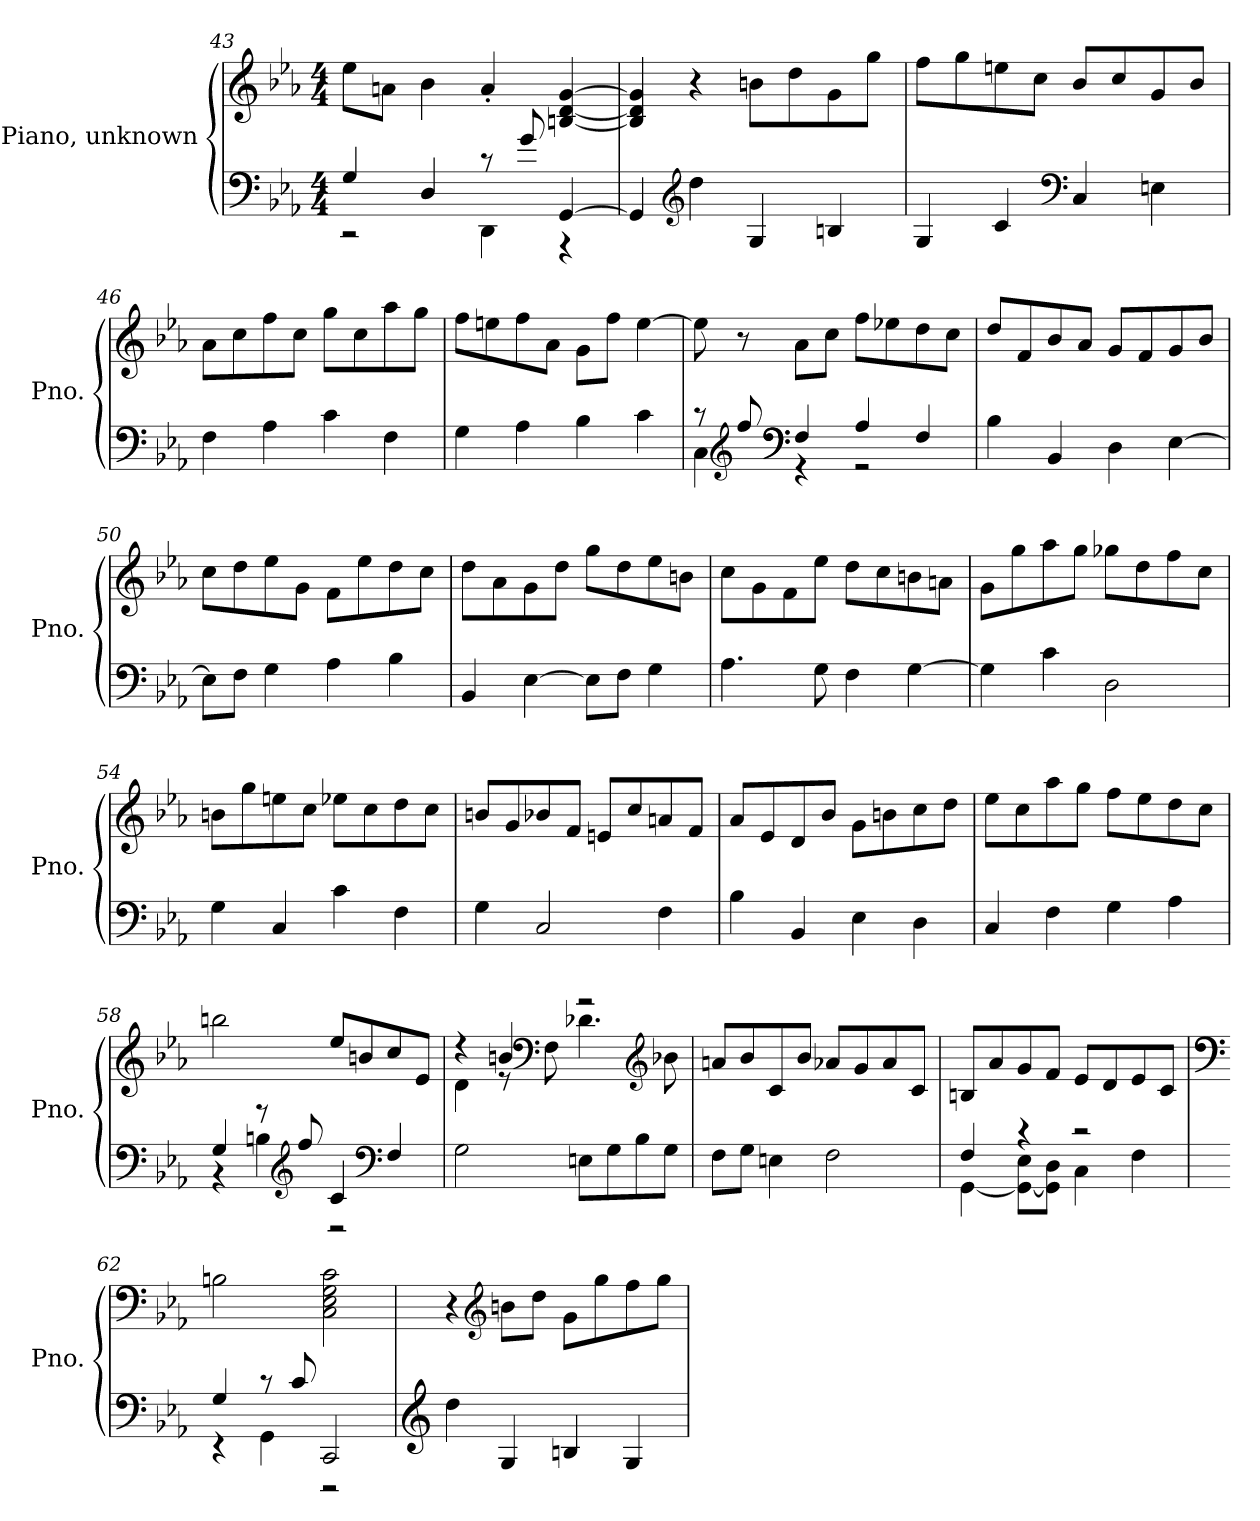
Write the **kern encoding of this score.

**kern	**kern
*part1	*part1
*staff2	*staff1
*I"Piano, unknown	*
*I'Pno.	*
*clefF4	*clefG2
*k[b-e-a-]	*k[b-e-a-]
*M4/4	*M4/4
=43	=43
*^	*
4G/	2r	8ee-\L
.	.	8an\J
4D/	.	4b-\
8r	4DD\	4a'/
8g/	.	.
[4GG/	4r	[4Bn/ [4d/ [4g/
*v	*v	*
=44	=44
4GG/]	4B/] 4d/] 4g/]
*clefG2	*
4dd\	4r
4G/	8bn\L
.	8dd\
4Bn/	8g\
.	8gg\J
!!LO:LB:g=z
=45	=45
4G/	8ff\L
.	8gg\
4c/	8een\
.	8cc\J
*clefF4	*
4C/	8b-/L
.	8cc/
4En\	8g/
.	8b-/J
=46	=46
4F\	8a-\L
.	8cc\
4A-\	8ff\
.	8cc\J
4c\	8gg\L
.	8cc\
4F\	8aa-\
.	8gg\J
=47	=47
4G\	8ff\L
.	8een\
4A-\	8ff\
.	8a-\J
4B-\	8g\L
.	8ff\J
4c\	[4ee\
=48	=48
*^	*
8r	4C\	8ee\]
*clefG2	*	*
8ff/	.	8r
*clefF4	*	*
4F/	4r	8a-\L
.	.	8cc\J
4A-/	2r	8ff\L
.	.	8ee-X\
4F/	.	8dd\
.	.	8cc\J
*v	*v	*
!!LO:LB:g=z
=49	=49
4B-\	8dd/L
.	8f/
4BB-/	8b-/
.	8a-/J
4D\	8g/L
.	8f/
[4E-\	8g/
.	8b-/J
=50	=50
8E-\L]	8cc\L
8F\J	8dd\
4G\	8ee-\
.	8g\J
4A-\	8f\L
.	8ee-\
4B-\	8dd\
.	8cc\J
=51	=51
4BB-/	8dd\L
.	8a-\
[4E-\	8g\
.	8dd\J
8E-\L]	8gg\L
8F\J	8dd\
4G\	8ee-\
.	8bn\J
=52	=52
4.A-\	8cc\L
.	8g\
.	8f\
8G\	8ee-\J
4F\	8dd\L
.	8cc\
[4G\	8bn\
.	8an\J
!!LO:PB:g=z
=53	=53
4G\]	8g\L
.	8gg\
4c\	8aa-\
.	8gg\J
2D\	8gg-X\L
.	8dd\
.	8ff\
.	8cc\J
=54	=54
4G\	8bn\L
.	8gg\
4C/	8een\
.	8cc\J
4c\	8ee-X\L
.	8cc\
4F\	8dd\
.	8cc\J
=55	=55
4G\	8bn/L
.	8g/
2C/	8b-X/
.	8f/J
.	8en/L
.	8cc/
4F\	8an/
.	8f/J
=56	=56
4B-\	8a-/L
.	8e-/
4BB-/	8d/
.	8b-/J
4E-\	8g\L
.	8bn\
4D\	8cc\
.	8dd\J
!!LO:LB:g=z
=57	=57
4C/	8ee-\L
.	8cc\
4F\	8aa-\
.	8gg\J
4G\	8ff\L
.	8ee-\
4A-\	8dd\
.	8cc\J
=58	=58
*^	*
4G/	4r	2bbn\
8r	4Bn\	.
*clefG2	*	*
8ff/	.	.
4c/	2r	8ee-/L
.	.	8bn/
*clefF4	*	*
4F/	.	8cc/
.	.	8e-/J
*v	*v	*
=59	=59
*	*^
2G\	4r	4d\
.	4bn/	8r
*	*clefF4	*
.	.	8F\
8En\L	2r	4.d-X\
8G\	.	.
8B-\	.	.
*	*clefG2	*
8G\J	.	8b-X\
*	*v	*v
=60	=60
8F\L	8an/L
8G\J	8b-/
4En\	8c/
.	8b-/J
2F\	8a-X/L
.	8g/
.	8a-/
.	8c/J
!!LO:LB:g=z
=61	=61
*^	*
4F/	[4GG\	8Bn/L
.	.	8a-/
4r	8GG\_ 8E-\L	8g/
.	8GG\] 8D\J	8f/J
2r	4C\	8e-/L
.	.	8d/
.	4F\	8e-/
.	.	8c/J
=62	=62	=62
*	*	*clefF4
4G/	4r	2Bn\
8r	4GG\	.
8c/	.	.
2CC/	2r	2C\ 2E-\ 2G\ 2c\
*v	*v	*
=63	=63
*clefG2	*
4dd\	4r
*	*clefG2
4G/	8bn\L
.	8dd\J
4Bn/	8g\L
.	8gg\
4G/	8ff\
.	8gg\J
=	=
*-	*-
